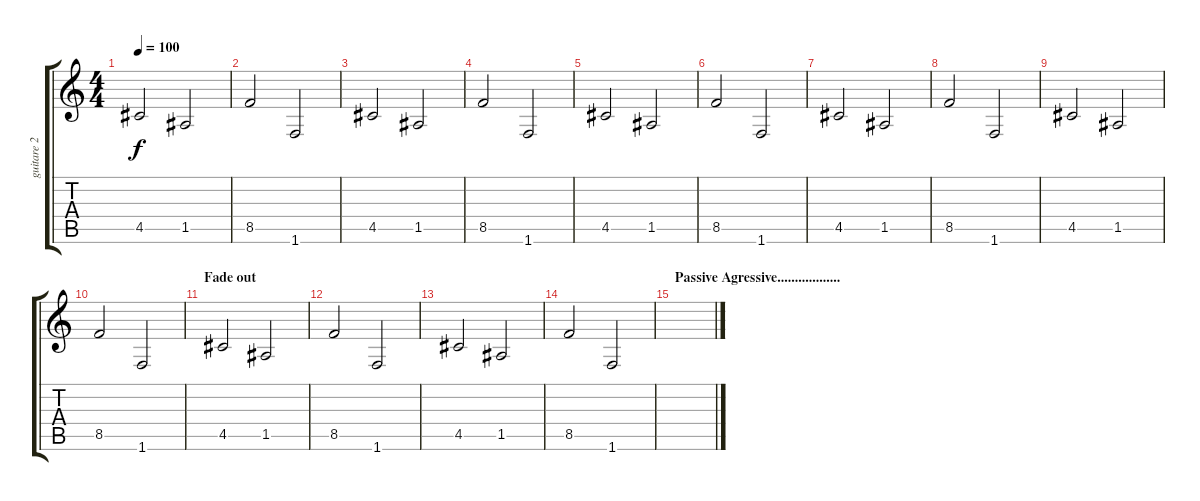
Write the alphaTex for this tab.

\track ("guitare 2" "guitare 2") {instrument overdrivenguitar}
\staff {score tabs}
\tuning (E4 B3 G3 D3 A2 E2) {hide}
\ts (4 4)
\tempo 100
\clef g2
\ks c
4.5.2{dy f} 1.5.2 |
8.5.2 1.6.2 |
4.5.2 1.5.2 |
8.5.2 1.6.2 |
4.5.2 1.5.2 |
8.5.2 1.6.2 |
4.5.2 1.5.2 |
8.5.2 1.6.2 |
4.5.2 1.5.2 |
8.5.2 1.6.2 |
\section ("" "Fade out")
4.5.2 1.5.2 |
8.5.2 1.6.2 |
4.5.2 1.5.2 |
8.5.2 1.6.2 |
\section ("" "Passive Agressive..................")
